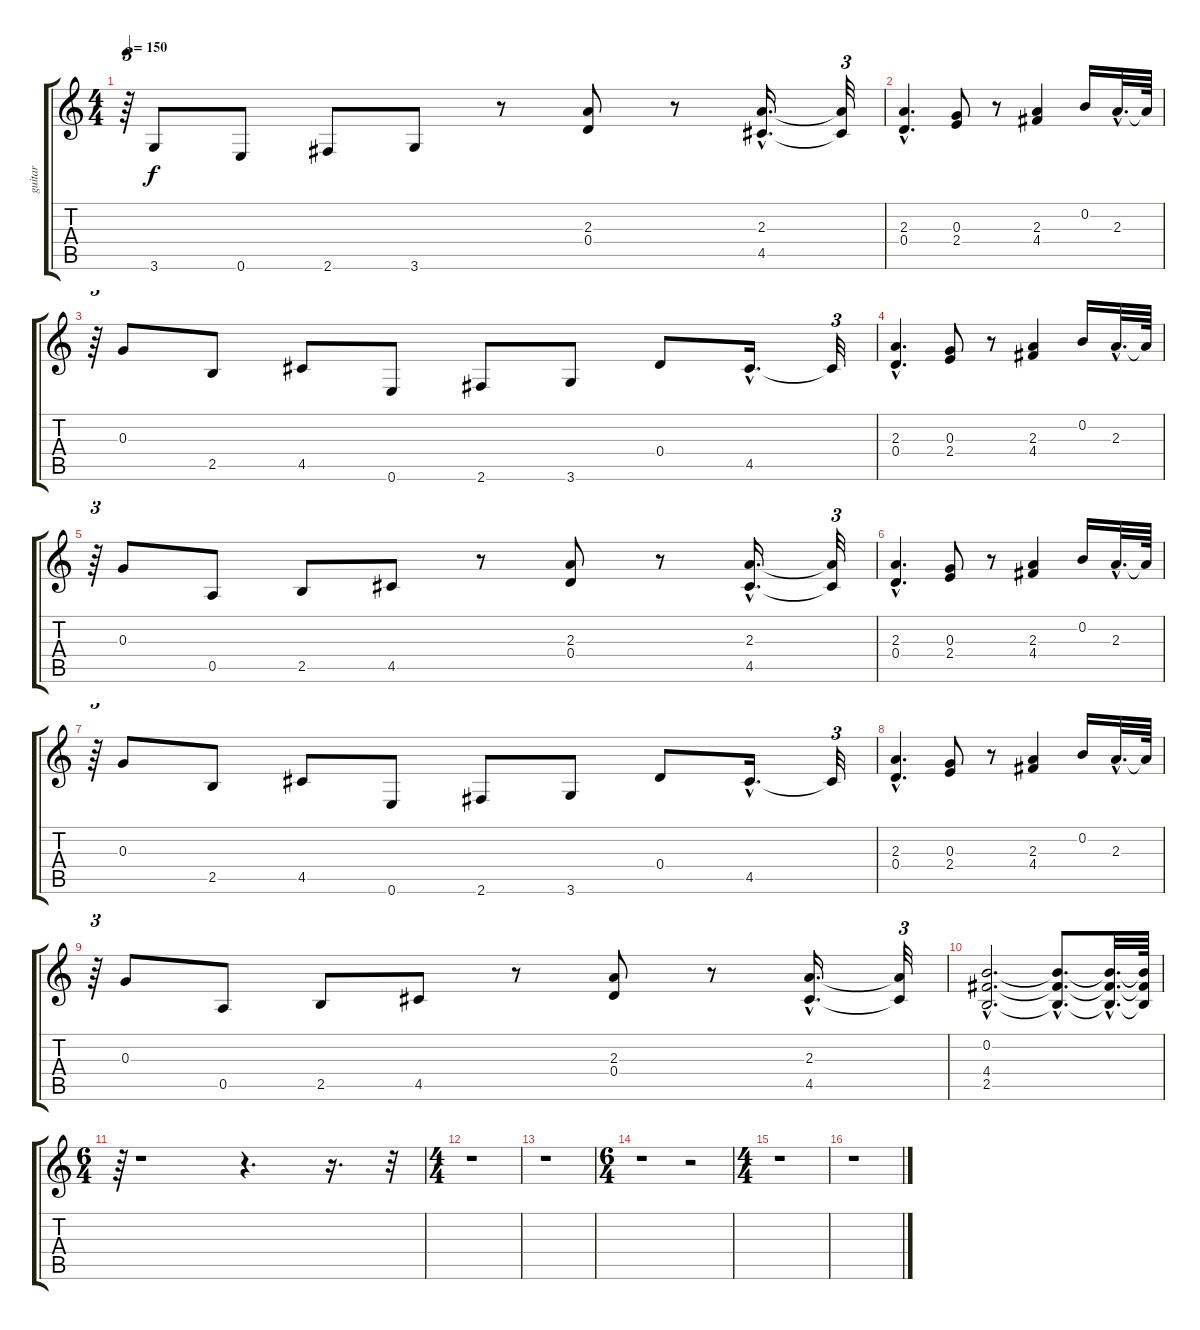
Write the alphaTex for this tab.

\track ("guitar" "guitar") {instrument distortionguitar}
\staff {score tabs}
\tuning (E4 B3 G3 D3 A2 E2) {hide}
\ts (4 4)
\tempo 150
\clef g2
\ks c
r.64{tu (3 2) dy f} 3.6.8 0.6.8 2.6.8 3.6.8 r.8 (2.3 0.4).8 r.8 (2.3{hac} 4.5{hac}).16{d} (2.3{t} 4.5{t}).32{tu (3 2)} |
(2.3{hac} 0.4{hac}).4{d} (0.3 2.4).8 r.8 (2.3 4.4).4 0.2.16 2.3{hac}.32{d} 2.3{t}.64 |
r.64{tu (3 2)} 0.3.8 2.5.8 4.5.8 0.6.8 2.6.8 3.6.8 0.4.8 4.5{hac}.16{d} 4.5{t}.32{tu (3 2)} |
(2.3{hac} 0.4{hac}).4{d} (0.3 2.4).8 r.8 (2.3 4.4).4 0.2.16 2.3{hac}.32{d} 2.3{t}.64 |
r.64{tu (3 2)} 0.3.8 0.5.8 2.5.8 4.5.8 r.8 (2.3 0.4).8 r.8 (2.3{hac} 4.5{hac}).16{d} (2.3{t} 4.5{t}).32{tu (3 2)} |
(2.3{hac} 0.4{hac}).4{d} (0.3 2.4).8 r.8 (2.3 4.4).4 0.2.16 2.3{hac}.32{d} 2.3{t}.64 |
r.64{tu (3 2)} 0.3.8 2.5.8 4.5.8 0.6.8 2.6.8 3.6.8 0.4.8 4.5{hac}.16{d} 4.5{t}.32{tu (3 2)} |
(2.3{hac} 0.4{hac}).4{d} (0.3 2.4).8 r.8 (2.3 4.4).4 0.2.16 2.3{hac}.32{d} 2.3{t}.64 |
r.64{tu (3 2)} 0.3.8 0.5.8 2.5.8 4.5.8 r.8 (2.3 0.4).8 r.8 (2.3{hac} 4.5{hac}).16{d} (2.3{t} 4.5{t}).32{tu (3 2)} |
(0.2{hac} 4.4{hac} 2.5{hac}).2{d} (0.2{hac t} 4.4{hac t} 2.5{hac t}).8{d} (0.2{hac t} 4.4{hac t} 2.5{hac t}).32{d} (0.2{t} 4.4{t} 2.5{t}).64 |
\ts (6 4)
r.64{tu (3 2)} r.1 r.4{d} r.16{d} r.32{tu (3 2)} |
\ts (4 4)
r.1 |
r.1 |
\ts (6 4)
r.1 r.2 |
\ts (4 4)
r.1 |
r.1
